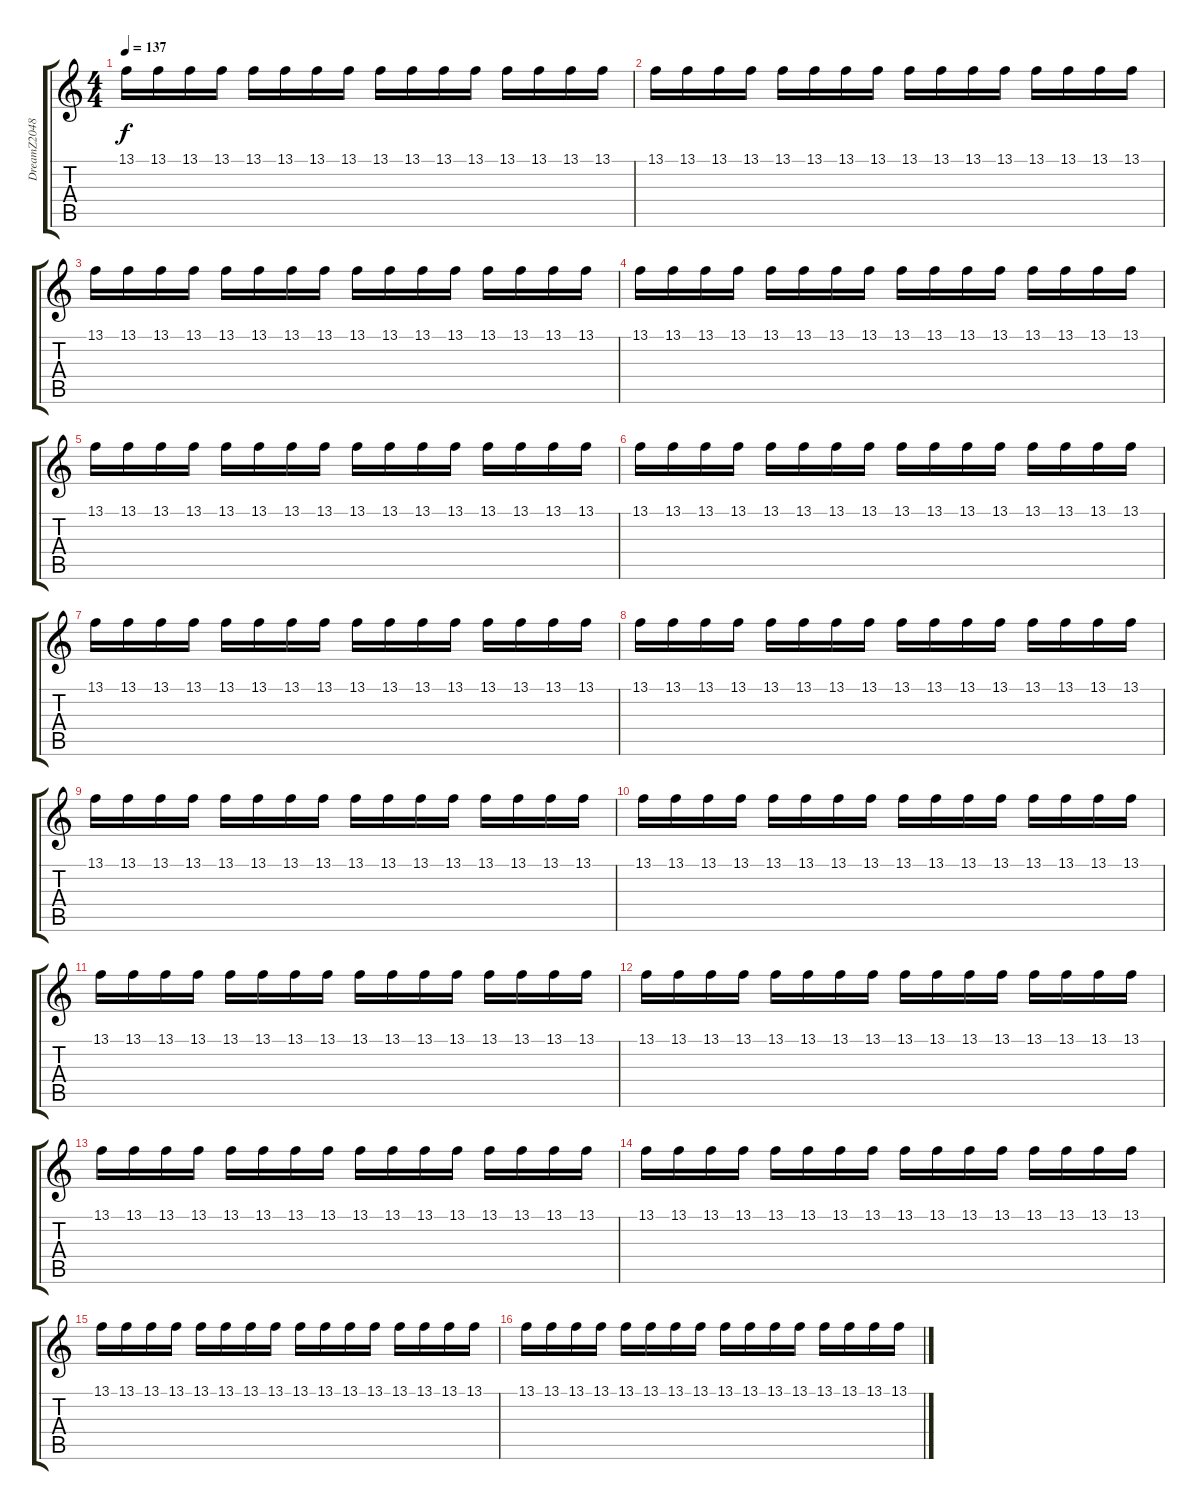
\track ("DreamZ2048@aol.com" "DreamZ2048") {instrument lead2sawtooth}
\staff {score tabs}
\tuning (E4 B3 G3 D3 A2 E2) {hide}
\ts (4 4)
\tempo 137
\clef g2
\ks c
13.1.16{dy f volume 6 balance 8} 13.1.16{balance 7} 13.1.16{volume 5 balance 6} 13.1.16{volume 5 balance 5} 13.1.16{balance 4} 13.1.16{volume 5 balance 3} 13.1.16{balance 2} 13.1.16{volume 5 balance 1} 13.1.16{volume 5 balance 1} 13.1.16{balance 2} 13.1.16{volume 5 balance 4} 13.1.16{volume 5 balance 6} 13.1.16{balance 8} 13.1.16{volume 4 balance 10} 13.1.16{balance 12} 13.1.16{volume 4 balance 13} |
13.1.16{volume 6 balance 15} 13.1.16{balance 15} 13.1.16{volume 6 balance 13} 13.1.16{volume 6 balance 11} 13.1.16{balance 10} 13.1.16{volume 6 balance 8} 13.1.16{volume 5 balance 6} 13.1.16{volume 5 balance 4} 13.1.16{balance 2} 13.1.16{volume 5 balance 1} 13.1.16{volume 5 balance 1} 13.1.16{balance 3} 13.1.16{volume 5 balance 4} 13.1.16{volume 5 balance 6} 13.1.16{volume 5 balance 8} 13.1.16{balance 9} |
13.1.16{volume 6 balance 11} 13.1.16{volume 6 balance 12} 13.1.16{balance 14} 13.1.16{volume 6 balance 16} 13.1.16{volume 6 balance 15} 13.1.16{volume 6 balance 14} 13.1.16{balance 13} 13.1.16{volume 6 balance 12} 13.1.16{volume 6 balance 11} 13.1.16{volume 6 balance 10} 13.1.16{balance 9} 13.1.16{volume 5 balance 8} 13.1.16{volume 5 balance 7} 13.1.16{volume 5 balance 6} 13.1.16{balance 5} 13.1.16{volume 5 balance 4} |
13.1.16{volume 7 balance 3} 13.1.16{balance 2} 13.1.16{balance 1} 13.1.16{volume 7 balance 0} 13.1.16{balance 1} 13.1.16{volume 7 balance 4} 13.1.16{balance 7} 13.1.16{volume 6 balance 10} 13.1.16{balance 14} 13.1.16{volume 6 balance 15} 13.1.16{balance 13} 13.1.16{balance 11} 13.1.16{volume 6 balance 9} 13.1.16{balance 6} 13.1.16{volume 6 balance 4} 13.1.16{balance 2} |
13.1.16{volume 7 balance 0} 13.1.16{balance 3} 13.1.16{volume 7 balance 6} 13.1.16{balance 9} 13.1.16{volume 7 balance 13} 13.1.16{balance 16} 13.1.16{volume 7 balance 12} 13.1.16{volume 7 balance 8} 13.1.16{balance 4} 13.1.16{volume 6 balance 0} 13.1.16{balance 1} 13.1.16{volume 6 balance 3} 13.1.16{balance 5} 13.1.16{volume 6 balance 7} 13.1.16{volume 6 balance 9} 13.1.16{balance 11} |
13.1.16{volume 8 balance 13} 13.1.16{balance 15} 13.1.16{volume 8 balance 14} 13.1.16{balance 12} 13.1.16{volume 8 balance 11} 13.1.16{volume 8 balance 9} 13.1.16{balance 7} 13.1.16{volume 8 balance 5} 13.1.16{volume 7 balance 4} 13.1.16{balance 2} 13.1.16{volume 7 balance 0} 13.1.16{balance 2} 13.1.16{volume 7 balance 5} 13.1.16{volume 7 balance 7} 13.1.16{balance 9} 13.1.16{volume 7 balance 12} |
13.1.16{volume 9 balance 14} 13.1.16{balance 15} 13.1.16{volume 8 balance 13} 13.1.16{volume 8 balance 11} 13.1.16{volume 8 balance 9} 13.1.16{balance 8} 13.1.16{volume 8 balance 6} 13.1.16{volume 8 balance 4} 13.1.16{volume 8 balance 2} 13.1.16{balance 0} 13.1.16{volume 8 balance 2} 13.1.16{volume 8 balance 3} 13.1.16{volume 8 balance 5} 13.1.16{balance 6} 13.1.16{volume 7 balance 8} 13.1.16{volume 7 balance 10} |
13.1.16{volume 9 balance 11} 13.1.16{balance 13} 13.1.16{volume 9 balance 15} 13.1.16{balance 15} 13.1.16{volume 9 balance 13} 13.1.16{volume 9 balance 12} 13.1.16{balance 10} 13.1.16{volume 9 balance 8} 13.1.16{volume 9 balance 6} 13.1.16{balance 4} 13.1.16{volume 8 balance 2} 13.1.16{balance 0} 13.1.16{volume 8 balance 1} 13.1.16{volume 8 balance 2} 13.1.16{balance 4} 13.1.16{volume 8 balance 5} |
13.1.16{volume 10 balance 6} 13.1.16{balance 7} 13.1.16{volume 10 balance 9} 13.1.16{balance 10} 13.1.16{volume 10 balance 11} 13.1.16{volume 10 balance 12} 13.1.16{balance 14} 13.1.16{volume 9 balance 15} 13.1.16{volume 9 balance 15} 13.1.16{balance 14} 13.1.16{volume 9 balance 12} 13.1.16{volume 9 balance 10} 13.1.16{balance 8} 13.1.16{volume 9 balance 6} 13.1.16{balance 4} 13.1.16{volume 9 balance 2} |
13.1.16{volume 10 balance 1} 13.1.16{balance 1} 13.1.16{volume 10 balance 3} 13.1.16{balance 6} 13.1.16{volume 10 balance 8} 13.1.16{volume 10 balance 10} 13.1.16{balance 12} 13.1.16{volume 9 balance 13} 13.1.16{volume 9 balance 12} 13.1.16{balance 11} 13.1.16{volume 9 balance 9} 13.1.16{volume 9 balance 8} 13.1.16{balance 7} 13.1.16{volume 9 balance 6} 13.1.16{balance 4} 13.1.16{volume 9 balance 4} |
13.1.16{volume 10 balance 7} 13.1.16{balance 9} 13.1.16{volume 10 balance 12} 13.1.16{balance 14} 13.1.16{volume 10 balance 16} 13.1.16{volume 10} 13.1.16{balance 15} 13.1.16{volume 9 balance 13} 13.1.16{volume 9 balance 12} 13.1.16{balance 10} 13.1.16{volume 9 balance 9} 13.1.16{volume 9 balance 8} 13.1.16{balance 6} 13.1.16{volume 9 balance 5} 13.1.16{balance 3} 13.1.16{volume 9 balance 2} |
13.1.16{volume 10 balance 0} 13.1.16{balance 2} 13.1.16{volume 10 balance 4} 13.1.16{volume 10 balance 6} 13.1.16{volume 10 balance 8} 13.1.16{balance 10} 13.1.16{volume 10 balance 12} 13.1.16{volume 10 balance 14} 13.1.16{volume 9 balance 16} 13.1.16{balance 13} 13.1.16{volume 9 balance 11} 13.1.16{volume 9 balance 9} 13.1.16{volume 9 balance 6} 13.1.16{balance 4} 13.1.16{volume 9 balance 2} 13.1.16{volume 9 balance 2} |
13.1.16{volume 10 balance 4} 13.1.16{balance 7} 13.1.16{volume 10 balance 9} 13.1.16{volume 10 balance 12} 13.1.16{balance 13} 13.1.16{volume 10 balance 13} 13.1.16{volume 10 balance 14} 13.1.16{balance 14} 13.1.16{volume 10 balance 14} 13.1.16{volume 10 balance 14} 13.1.16{balance 15} 13.1.16{volume 10 balance 15} 13.1.16{volume 9 balance 15} 13.1.16{balance 15} 13.1.16{volume 9 balance 15} 13.1.16{volume 9 balance 15} |
13.1.16{volume 9 balance 13} 13.1.16{volume 10 balance 12} 13.1.16{balance 11} 13.1.16{volume 10 balance 10} 13.1.16{volume 10 balance 9} 13.1.16{balance 7} 13.1.16{volume 10 balance 6} 13.1.16{balance 5} 13.1.16{volume 10 balance 4} 13.1.16{volume 10 balance 2} 13.1.16{balance 1} 13.1.16{volume 10 balance 1} 13.1.16{balance 3} 13.1.16{volume 10 balance 5} 13.1.16{volume 9 balance 6} 13.1.16{balance 8} |
13.1.16{volume 9 balance 10} 13.1.16{volume 10 balance 12} 13.1.16{volume 10 balance 14} 13.1.16{balance 14} 13.1.16{volume 10 balance 13} 13.1.16{volume 10 balance 12} 13.1.16{balance 10} 13.1.16{volume 10 balance 8} 13.1.16{volume 10 balance 7} 13.1.16{balance 5} 13.1.16{volume 10 balance 4} 13.1.16{balance 2} 13.1.16{volume 10 balance 1} 13.1.16{volume 10 balance 2} 13.1.16{balance 4} 13.1.16{volume 9 balance 7} |
13.1.16{volume 11 balance 9} 13.1.16{balance 12} 13.1.16{volume 11 balance 14} 13.1.16{balance 15} 13.1.16{volume 11 balance 15} 13.1.16{volume 11 balance 15} 13.1.16{balance 16} 13.1.16{volume 11 balance 14} 13.1.16{volume 10 balance 12} 13.1.16{balance 11} 13.1.16{volume 10 balance 9} 13.1.16{balance 8} 13.1.16{volume 10 balance 6} 13.1.16{volume 10 balance 5} 13.1.16{balance 3} 13.1.16{volume 10 balance 2}
